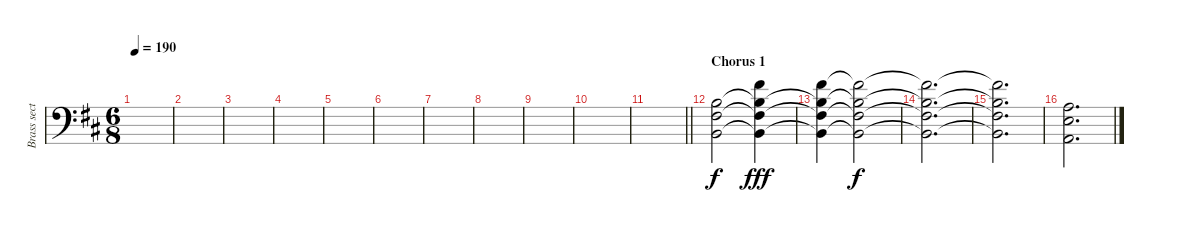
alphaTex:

\track ("Brass section" "Brass sect") {instrument brasssection}
\staff {score}
\tuning (Db4 Ab3 E3 B2 Gb2 A1) {hide}
\ts (6 8)
\tempo 190
\clef f4
\ks bminor
|
|
|
|
|
|
|
|
|
|
\barLineRight lightlight
|
\section ("" "Chorus 1")
(3.2 2.3 0.4).2 (5.1 3.2{t} 2.3{t} 0.4{t}).4{dy fff} |
(5.1 3.2{t} 2.3{t} 0.4{t}).4 (5.1{t} 3.2{t} 2.3{t} 0.4{t}).2{dy f} |
(5.1{t} 3.2{t} 2.3{t} 0.4{t}).2{d} |
(5.1{t} 3.2{t} 2.3{t} 0.4{t}).2{d} |
(1.2 0.3 3.5).2{d}
